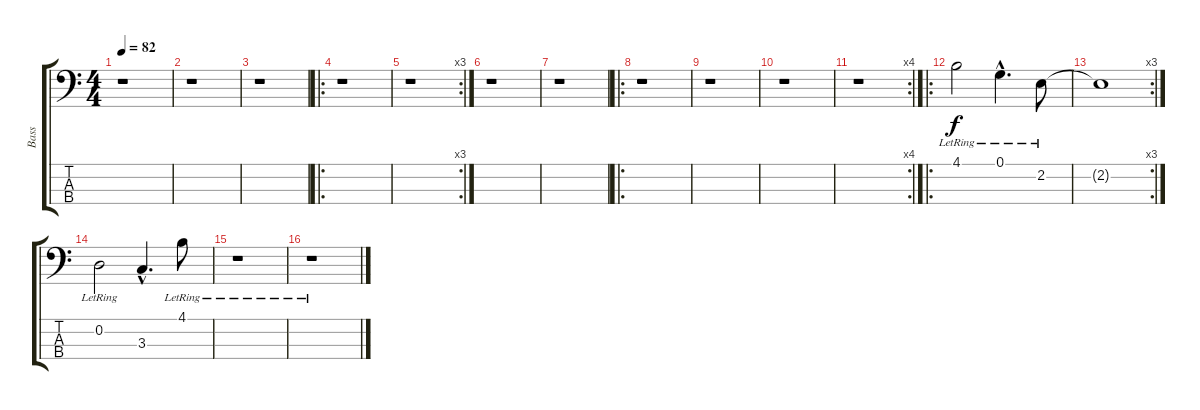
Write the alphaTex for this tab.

\track ("Bass" "Bass") {instrument electricbassfinger}
\staff {score tabs}
\tuning (G2 D2 A1 E1) {hide}
\ts (4 4)
\tempo 82
\clef f4
\ks c
r.1{dy f instrument electricbassfinger} |
r.1 |
r.1 |
\ro
r.1 |
\rc 3
r.1 |
r.1 |
r.1 |
\ro
r.1 |
r.1 |
r.1 |
\rc 4
r.1 |
\ro
4.1{lr}.2 0.1{hac lr}.4{d} 2.2{lr}.8 |
\rc 3
2.2{t}.1 |
0.2{lr}.2 3.3{hac}.4{d} 4.1{lr}.8 |
r.1 |
r.1
